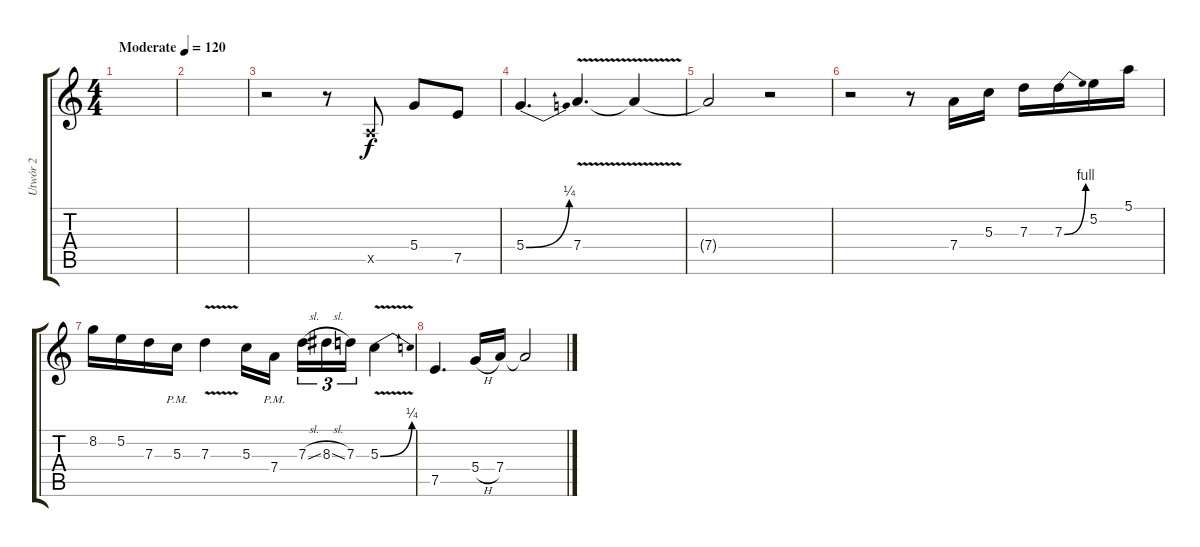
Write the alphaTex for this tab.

\track ("Utwór 2" "Utwór 2") {instrument distortionguitar}
\staff {score tabs}
\tuning (E4 B3 G3 D3 A2 E2) {hide}
\ts (4 4)
\tempo (120 "Moderate")
\clef g2
\ks c
|
|
r.2 r.8 0.5{x}.8 5.4.8 7.5.8 |
5.4{be (bend 0 0 60 1)}.4{d} 7.4{v}.4{d} 7.4{t}.4 |
7.4{t}.2 r.2 |
r.2 r.8 7.4.16 5.3.16 7.3.16 7.3{be (bend 0 0 60 4)}.16 5.2.16 5.1.16 |
8.2.16 5.2.16 7.3.16 5.3{pm}.16 7.3{v}.4 5.3.16 7.4{pm}.16{beam splitsecondary} 7.3{sl}.16{tu (3 2)} 8.3{sl}.16{tu (3 2)} 7.3.16{tu (3 2)} 5.3{be (bend 0 0 60 1) v}.4 |
7.5.4{d} 5.4{h}.16 7.4.16 7.4{t}.2
